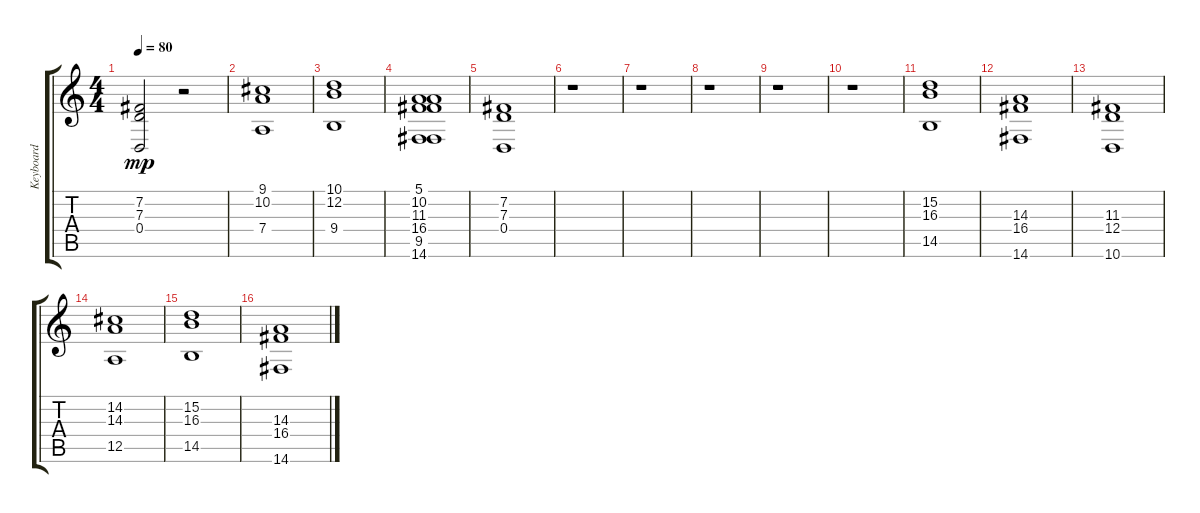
\track ("Keyboard" "Keyboard") {instrument pad4choir}
\staff {score tabs}
\tuning (E4 B3 G3 D3 A2 E2) {hide}
\ts (4 4)
\tempo 80
\clef g2
\ks c
(7.2 7.3 0.4).2{dy mp} r.2 |
(9.1 10.2 7.4).1 |
(10.1 12.2 9.4).1 |
(5.1 10.2 11.3 16.4 9.5 14.6).1 |
(7.2 7.3 0.4).1 |
r.1 |
r.1 |
r.1 |
r.1 |
r.1 |
(15.2 16.3 14.5).1 |
(14.3 16.4 14.6).1 |
(11.3 12.4 10.6).1 |
(14.2 14.3 12.5).1 |
(15.2 16.3 14.5).1 |
(14.3 16.4 14.6).1
